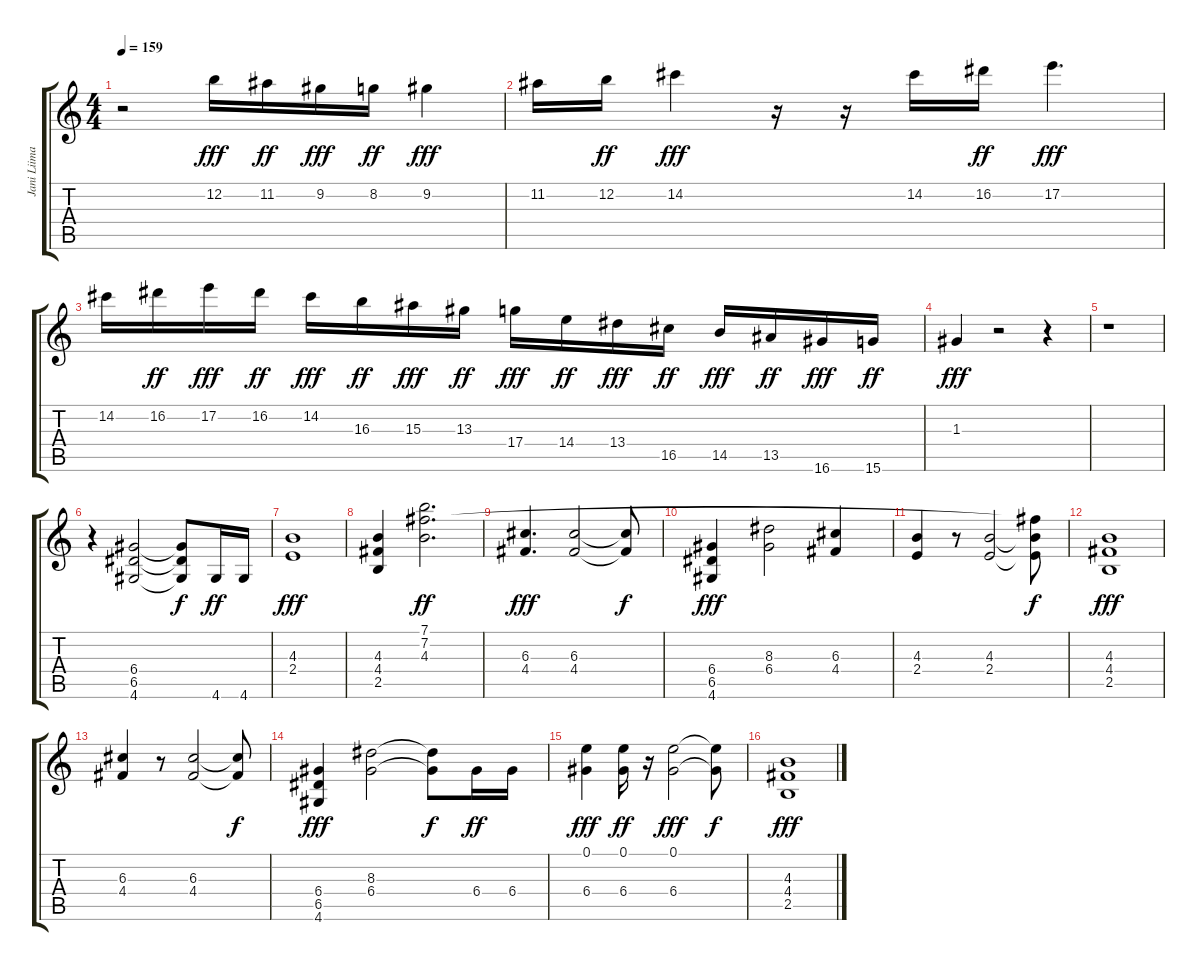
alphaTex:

\track ("Jani Liimatainen" "Jani Liima") {instrument overdrivenguitar}
\staff {score tabs}
\tuning (E4 B3 G3 D3 A2 E2) {hide}
\ts (4 4)
\tempo 159
\clef g2
\ks c
r.2{dy fff} 12.2.16 11.2.16{dy ff} 9.2.16{dy fff} 8.2.16{dy ff} 9.2.4{dy fff} |
11.2.16 12.2.16{dy ff} 14.2.4{dy fff} r.16 r.16 14.2.16 16.2.16{dy ff} 17.2.4{d dy fff} |
14.2.16 16.2.16{dy ff} 17.2.16{dy fff} 16.2.16{dy ff} 14.2.16{dy fff} 16.3.16{dy ff} 15.3.16{dy fff} 13.3.16{dy ff} 17.4.16{dy fff} 14.4.16{dy ff} 13.4.16{dy fff} 16.5.16{dy ff} 14.5.16{dy fff} 13.5.16{dy ff} 16.6.16{dy fff} 15.6.16{dy ff} |
1.3.4{dy fff} r.2 r.4 |
r.1 |
r.4{volume 7} (6.4 6.5 4.6).2 (6.4{t} 6.5{t} 4.6{t}).8{dy f} 4.6.16{dy ff} 4.6.16 |
(4.3 2.4).1{dy fff} |
(4.3 4.4 2.5).4 (7.1 7.2 4.3).2{d dy ff} |
(6.3 4.4).4{d dy fff} (6.3 4.4).2 (6.3{t} 4.4{t}).8{dy f} |
(6.4 6.5 4.6).4{dy fff} (8.3 6.4).2 (6.3 4.4).4 |
(4.3 2.4).4 r.8 (4.3 2.4).2 (7.2{t} 4.3{t} 2.4{t}).8{dy f} |
(4.3 4.4 2.5).1{dy fff} |
(6.3 4.4).4 r.8 (6.3 4.4).2 (6.3{t} 4.4{t}).8{dy f} |
(6.4 6.5 4.6).4{dy fff} (8.3 6.4).2 (8.3{t} 6.4{t}).8{dy f} 6.4.16{dy ff} 6.4.16 |
(0.1 6.4).4{dy fff} (0.1 6.4).16{dy ff} r.16 (0.1 6.4).2{dy fff} (0.1{t} 6.4{t}).8{dy f} |
(4.3 4.4 2.5).1{dy fff}
